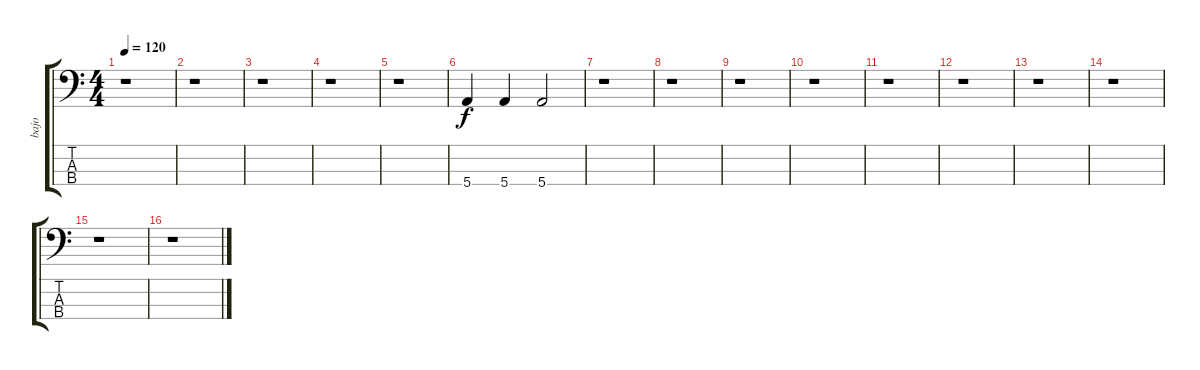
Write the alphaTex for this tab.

\track ("bajo" "bajo") {instrument electricbassfinger}
\staff {score tabs}
\tuning (G2 D2 A1 E1) {hide}
\ts (4 4)
\tempo 120
\clef f4
\ks c
r.1{dy f} |
r.1 |
r.1 |
r.1 |
r.1 |
5.4.4 5.4.4 5.4.2 |
r.1 |
r.1 |
r.1 |
r.1 |
r.1 |
r.1 |
r.1 |
r.1 |
r.1 |
r.1
